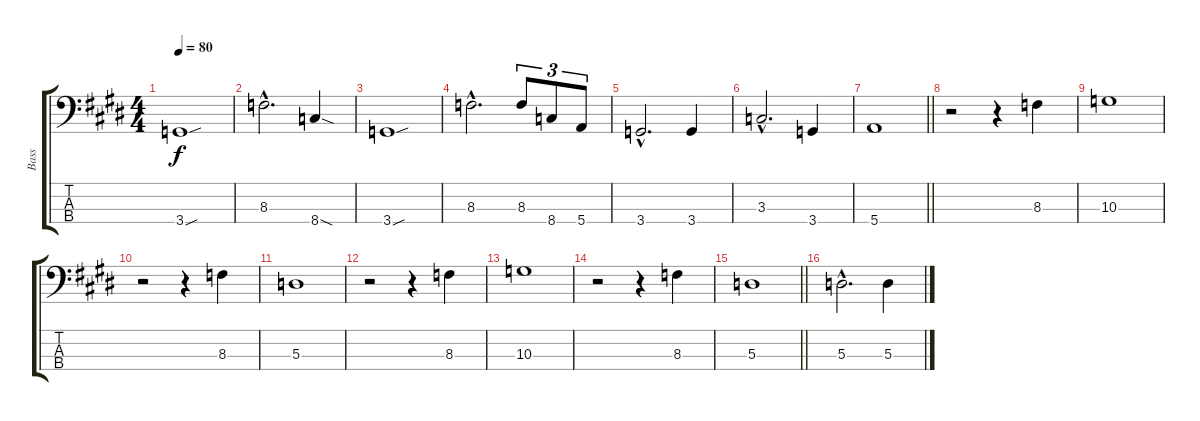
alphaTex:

\track ("Bass" "Bass") {instrument electricbasspick}
\staff {score tabs}
\tuning (G2 D2 A1 E1) {hide}
\ts (4 4)
\tempo 80
\clef f4
\ks e
3.4{sou}.1{dy f} |
8.3{hac}.2{d} 8.4{sod}.4 |
3.4{sou}.1 |
8.3{hac}.2{d} 8.3.8{tu (3 2)} 8.4.8{tu (3 2)} 5.4.8{tu (3 2)} |
3.4{hac}.2{d} 3.4.4 |
3.3{hac}.2{d} 3.4.4 |
\barLineRight lightlight
5.4.1 |
r.2 r.4 8.3.4 |
10.3.1 |
r.2 r.4 8.3.4 |
5.3.1 |
r.2 r.4 8.3.4 |
10.3.1 |
r.2 r.4 8.3.4 |
\barLineRight lightlight
5.3.1 |
5.3{hac}.2{d} 5.3.4
